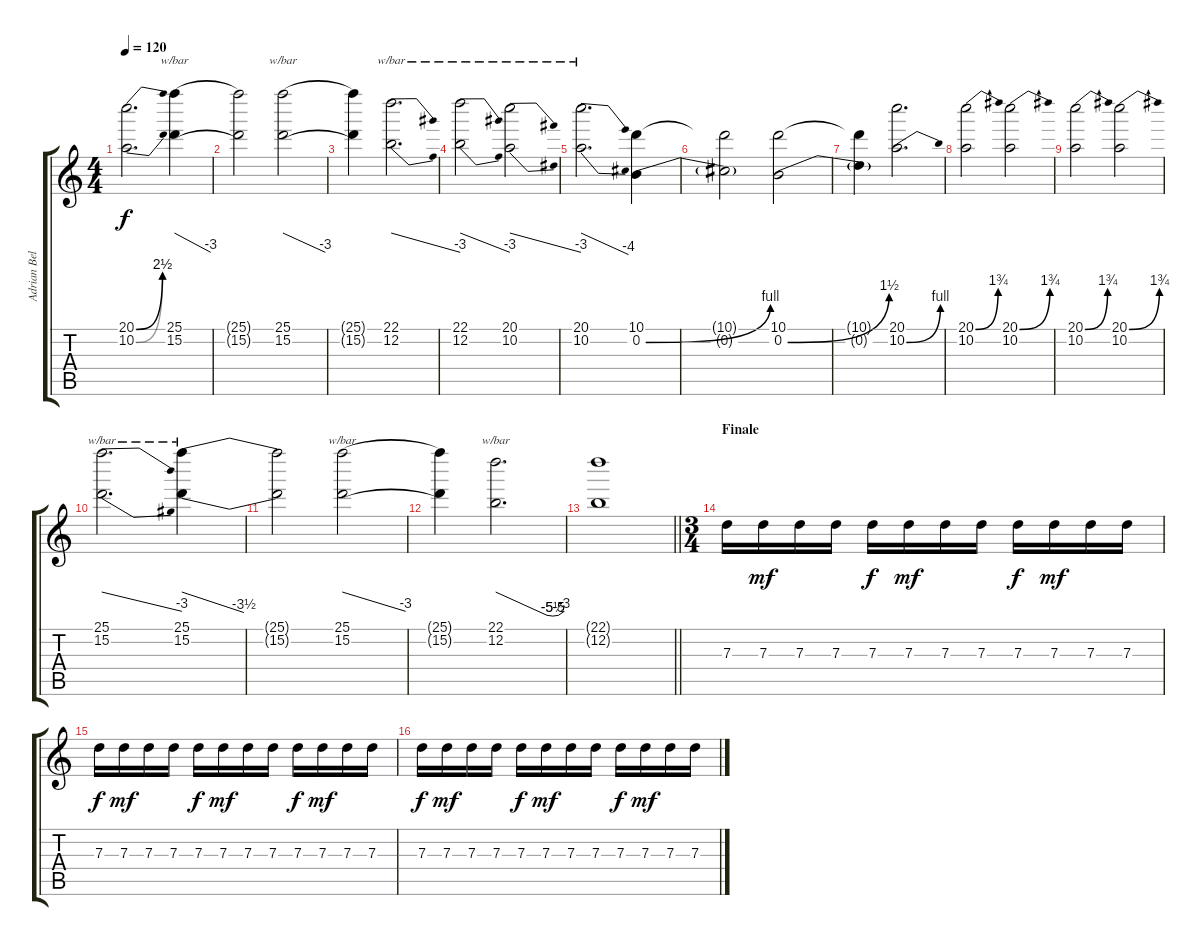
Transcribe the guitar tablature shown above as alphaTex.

\track ("Adrian Belew (Guitar)" "Adrian Bel") {instrument distortionguitar}
\staff {score tabs}
\tuning (E4 B3 G3 D3 A2 E2) {hide}
\ts (4 4)
\tempo 120
\clef g2
\ks c
(20.1{be (bend 0 0 60 10)} 10.2{be (bend 0 0 60 10)}).2{d dy f} (25.1 15.2).4{tbe (dive default 0 0 60 -12)} |
(25.1{t} 15.2{t}).2 (25.1 15.2).2{tbe (dive default 0 0 60 -12)} |
(25.1{t} 15.2{t}).4 (22.1 12.2).2{d tbe (dive default 0 0 60 -12)} |
(22.1 12.2).2{tbe (dive default 0 0 60 -12)} (20.1 10.2).2{tbe (dive default 0 0 60 -12)} |
(20.1 10.2).2{d tbe (dive default 0 0 60 -16)} (10.1 0.2{be (bend 0 0 60 4)}).4 |
(10.1{t} 0.2{t}).2 (10.1 0.2{be (bend 0 0 60 6)}).2 |
(10.1{t} 0.2{t}).4 (20.1 10.2{be (bend 0 0 60 4)}).2{d} |
(20.1{be (bend 0 0 60 7)} 10.2).2 (20.1{be (bend 0 0 60 7)} 10.2).2 |
(20.1{be (bend 0 0 60 7)} 10.2).2 (20.1{be (bend 0 0 60 7)} 10.2).2 |
(25.1 15.2).2{d tbe (dive default 0 0 60 -12)} (25.1 15.2).4{tbe (dive default 0 0 60 -14)} |
(25.1{t} 15.2{t}).2 (25.1 15.2).2{tbe (dive default 0 0 60 -12)} |
(25.1{t} 15.2{t}).4 (22.1 12.2).2{d tbe (custom default 0 0 45 -20 50 -22 55 -20 60 -12)} |
\barLineRight lightlight
(22.1{t} 12.2{t}).1 |
\ts (3 4)
\section ("" "Finale")
7.3.16{volume 7} 7.3.16{dy mf} 7.3.16 7.3.16 7.3.16{dy f} 7.3.16{dy mf} 7.3.16 7.3.16 7.3.16{dy f} 7.3.16{dy mf} 7.3.16 7.3.16 |
7.3.16{dy f} 7.3.16{dy mf} 7.3.16 7.3.16 7.3.16{dy f} 7.3.16{dy mf} 7.3.16 7.3.16 7.3.16{dy f} 7.3.16{dy mf} 7.3.16 7.3.16 |
7.3.16{dy f} 7.3.16{dy mf} 7.3.16 7.3.16 7.3.16{dy f} 7.3.16{dy mf} 7.3.16 7.3.16 7.3.16{dy f} 7.3.16{dy mf} 7.3.16 7.3.16
